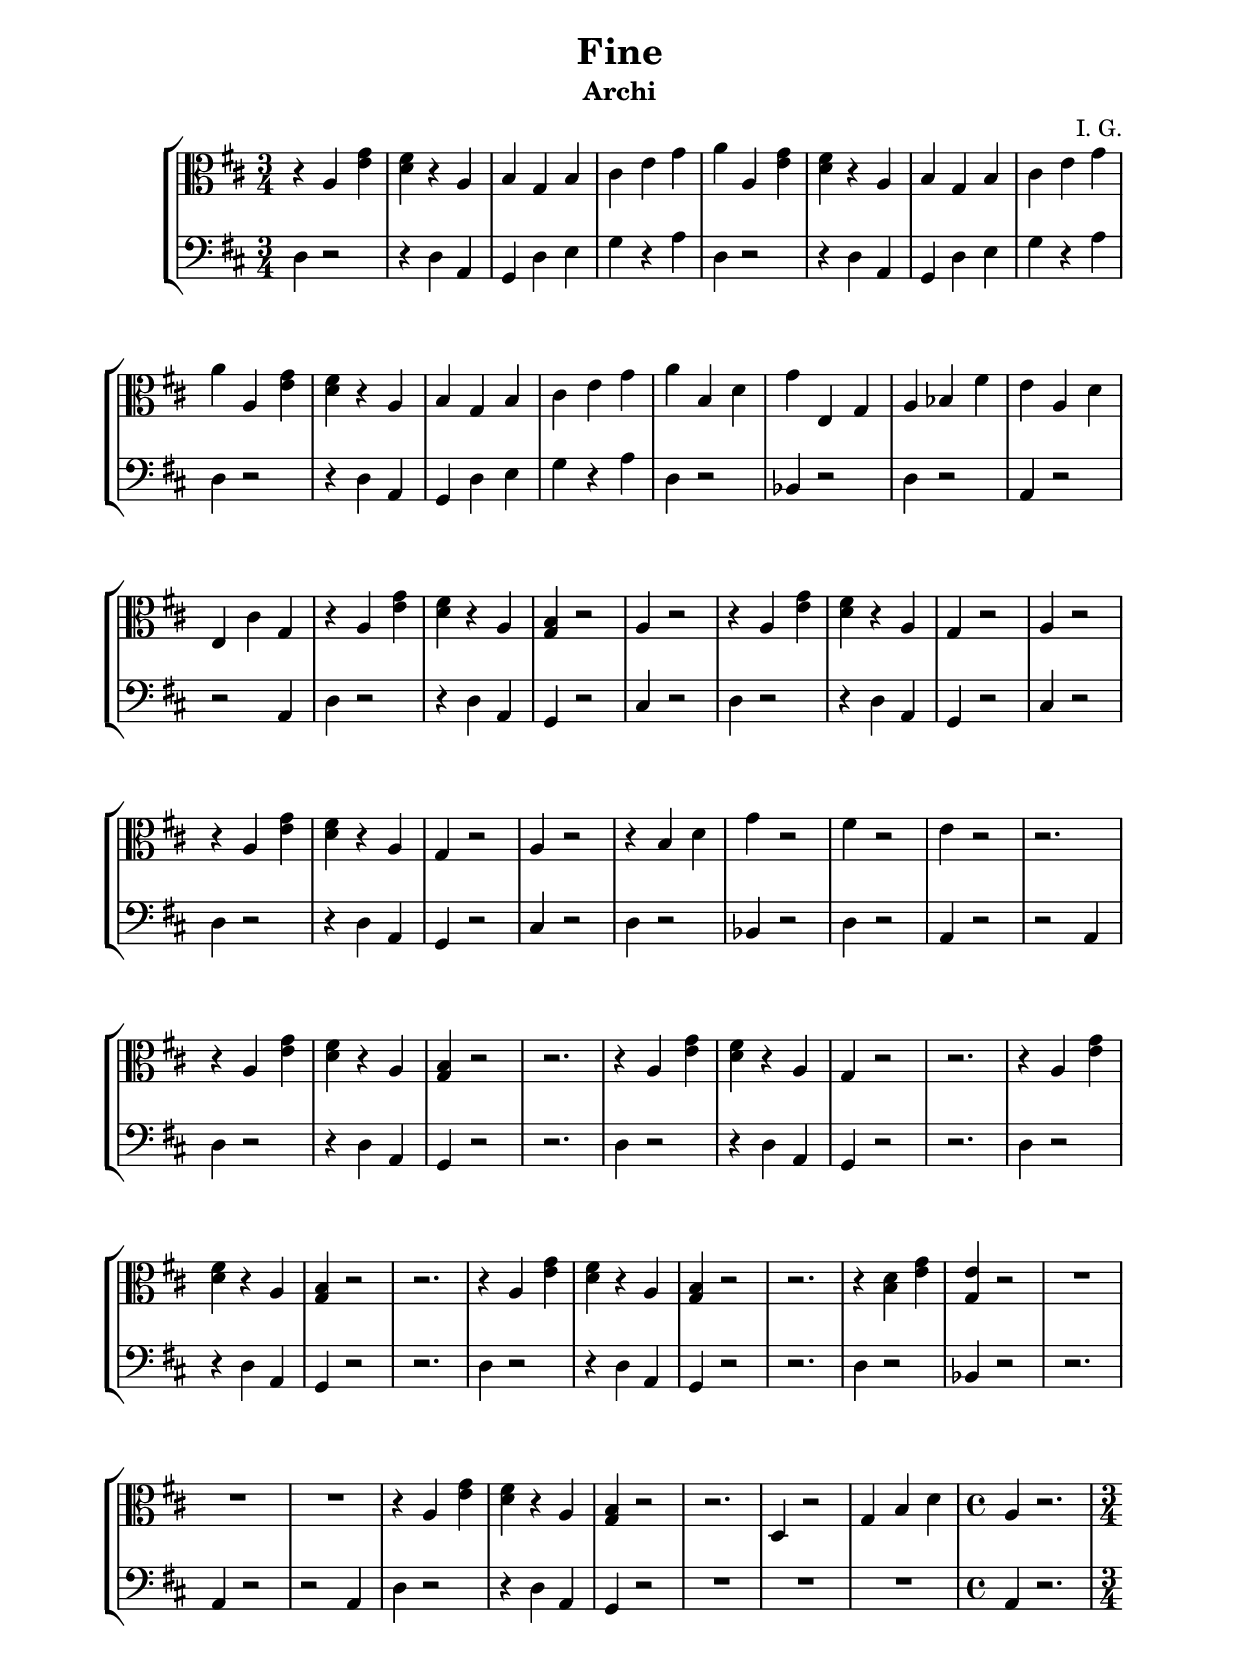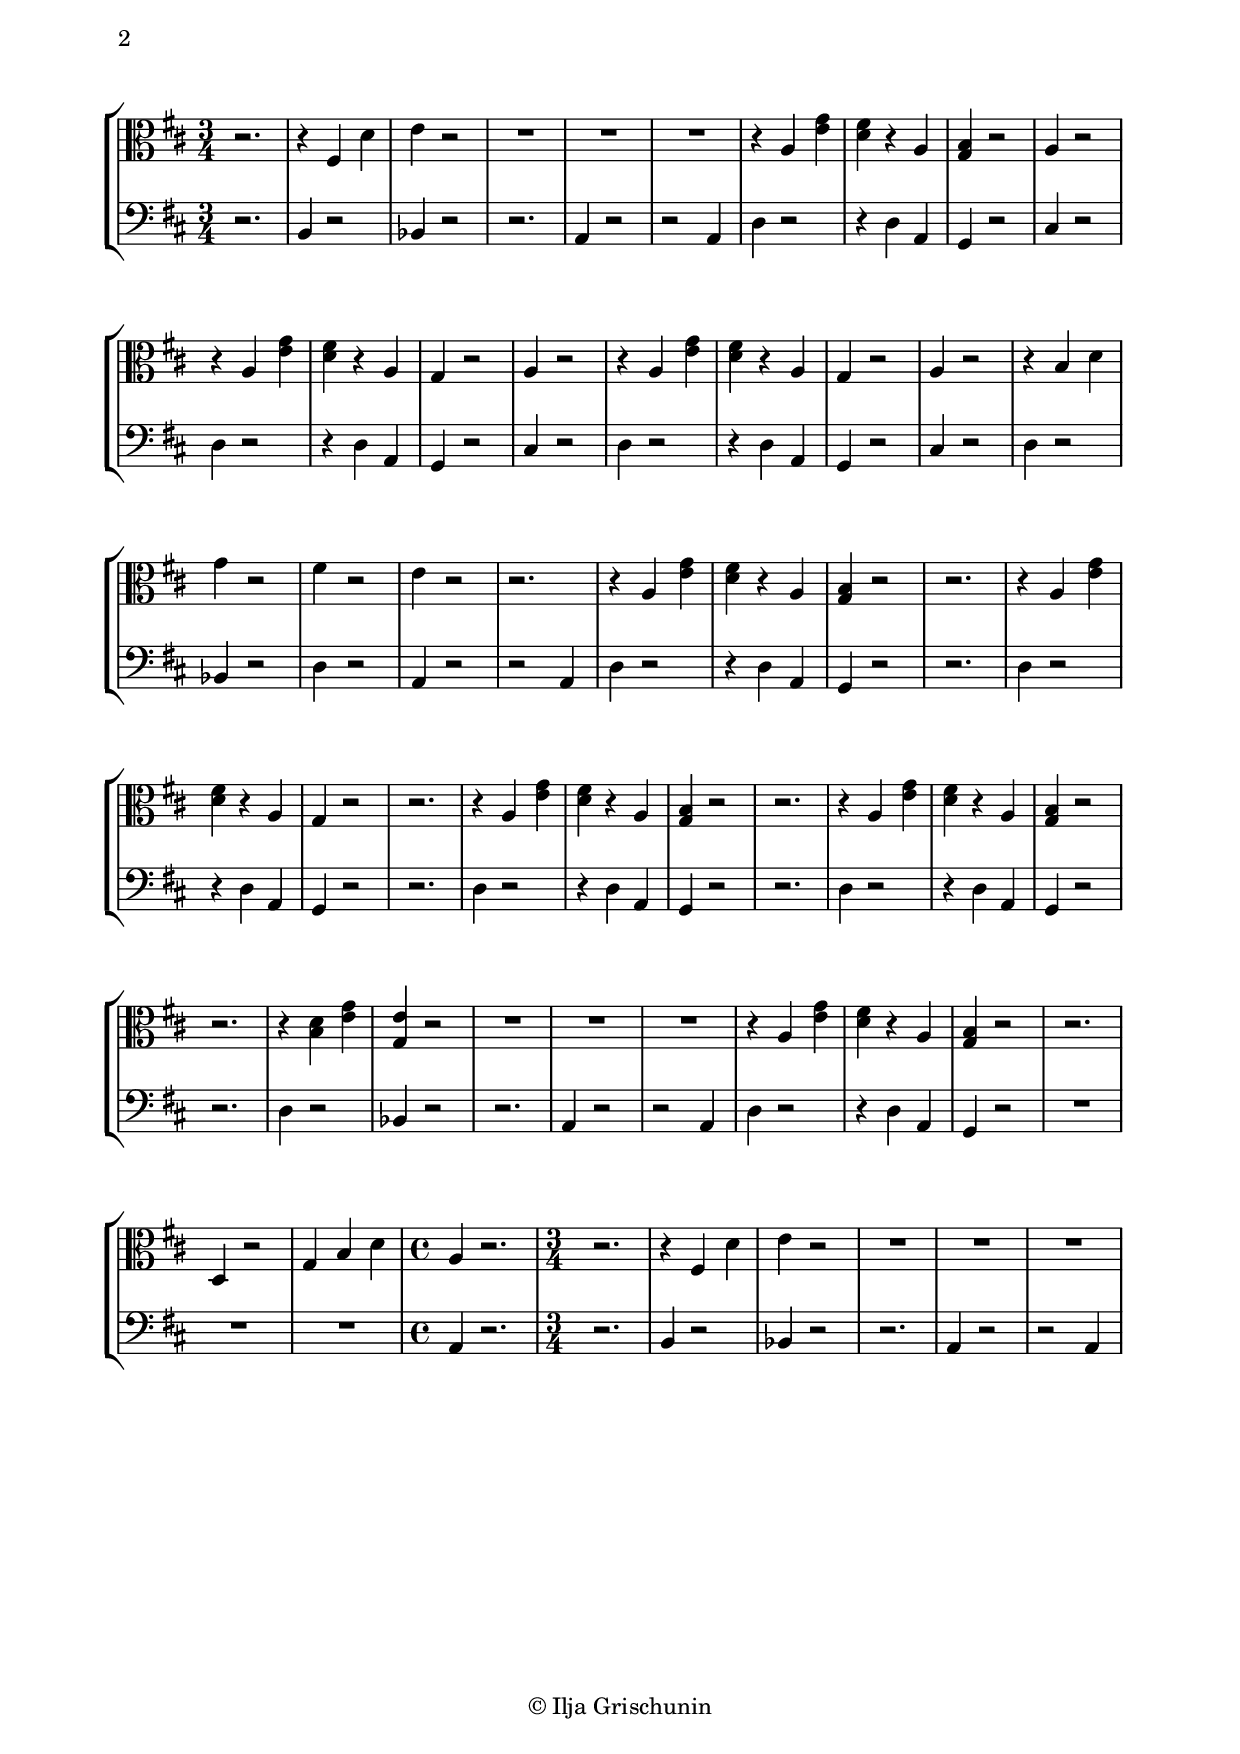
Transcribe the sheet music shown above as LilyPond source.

\version "2.19.15"

\language "deutsch"

\header {
  title = "Fine"
  subtitle = "Archi"
  %meter = "Lustig"
  composer = "I. G."
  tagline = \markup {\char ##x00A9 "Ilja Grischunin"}
}

\paper {
  #(set-paper-size "a4")
  top-system-spacing.basic-distance = #20
  top-markup-spacing.basic-distance = #5
  markup-system-spacing.basic-distance = #18
  system-system-spacing.basic-distance = #18
  last-bottom-spacing.basic-distance = #20
  left-margin = 20
  right-margin = 20
  %two-sided = ##t
  %inner-margin = 25
  %outer-margin = 15
}

\layout {
  indent = 10
  \context {
    \Score
    \remove "Bar_number_engraver"
  }
  \context {
    %\Staff \RemoveEmptyStaves
    %\override VerticalAxisGroup.remove-first = ##t
  }
}

\version "2.19.15"

\language "deutsch"

archiIMusic = \relative {
  \override Score.BarNumber.break-visibility = ##(#t #t #t)
  \clef alto
  \key d \major
  \time 3/4
  \override MultiMeasureRest.expand-limit = #2
  \set Score.skipBars = ##t
  r4 a <e' g><d fis> r a h g h cis e g
  \repeat unfold 2 {a4 a, <e' g><d fis> r a h g h cis e g}
  a4 h, d g e, g a b fis' e a, d e, cis' g
  %%%%%%%%%%%%%%%%%%%
  r4 a <e' g><d fis> r a <g h> r2 a4 r2
  \repeat unfold 2 {r4 a <e' g><d fis> r a g r2 a4 r2}
  r4 h d g r2 fis4 r2 e4 r2 r2.
  r4 a, <e' g><d fis> r a <g h> r2 r2.
  r4 a <e' g><d fis> r a g r2 r2.
  \repeat unfold 2 {r4 a <e' g><d fis> r a <g h> r2 r2.}
  r4 <h d><e g><g, e'> r2 R2.*3
  r4 a <e' g><d fis> r a <g h> r2 r2.
  d4 r2 g4 h d
  \time 4/4
  a r2.
  \time 3/4
  r2.
  r4 fis d' e r2 R2.*3
  %%%%%%%%%%%%%%%%%%%
  r4 a, <e' g><d fis> r a <g h> r2 a4 r2
  \repeat unfold 2 {r4 a <e' g><d fis> r a g r2 a4 r2}
  r4 h d g r2 fis4 r2 e4 r2 r2.
  r4 a, <e' g><d fis> r a <g h> r2 r2.
  r4 a <e' g><d fis> r a g r2 r2.
  \repeat unfold 2 {r4 a <e' g><d fis> r a <g h> r2 r2.}
  r4 <h d><e g><g, e'> r2 R2.*3
  r4 a <e' g><d fis> r a <g h> r2 r2.
  d4 r2 g4 h d
  \time 4/4
  a r2.
  \time 3/4
  r2.
  r4 fis d' e r2 R2.*3
}

archiIIMusic = \relative {
  \override Score.BarNumber.break-visibility = ##(#t #t #t)
  \clef bass
  \key d \major
  \time 3/4
  \override MultiMeasureRest.expand-limit = #2
  \set Score.skipBars = ##t
  \repeat unfold 3 {d4 r2 r4 d a g d' e g r a}
  d,4 r2 b4 r2 d4 r2 a4 r2 r a4
  %%%%%%%%%%%%%%%%%%%
  \repeat unfold 3 {d4 r2 r4 d a g r2 cis4 r2}
  d4 r2 b4 r2 d4 r2 a4 r2 r a4
  \repeat unfold 4 {d4 r2 r4 d a g r2 r2.}
  d'4 r2 b4 r2 r2. a4 r2 r a4
  d4 r2 r4 d a g r2 R2.*3
  \time 4/4
  a4 r2.
  \time 3/4
  r2.
  h4 r2 b4 r2 r2. a4 r2 r a4
  %%%%%%%%%%%%%%%%%%%
  \repeat unfold 3 {d4 r2 r4 d a g r2 cis4 r2}
  d4 r2 b4 r2 d4 r2 a4 r2 r a4
  \repeat unfold 4 {d4 r2 r4 d a g r2 r2.}
  d'4 r2 b4 r2 r2. a4 r2 r a4
  d4 r2 r4 d a g r2 R2.*3
  \time 4/4
  a4 r2.
  \time 3/4
  r2.
  h4 r2 b4 r2 r2. a4 r2 r a4
}

%\include "dynamic.ly"

\score {
  \new StaffGroup <<

    \new Staff {
      \archiIMusic
    }
    
    \new Staff {
      \archiIIMusic
    }
    
    %\new Dynamics
    %\removeWithTag #'Bass
    %\dynamic
  >>
}